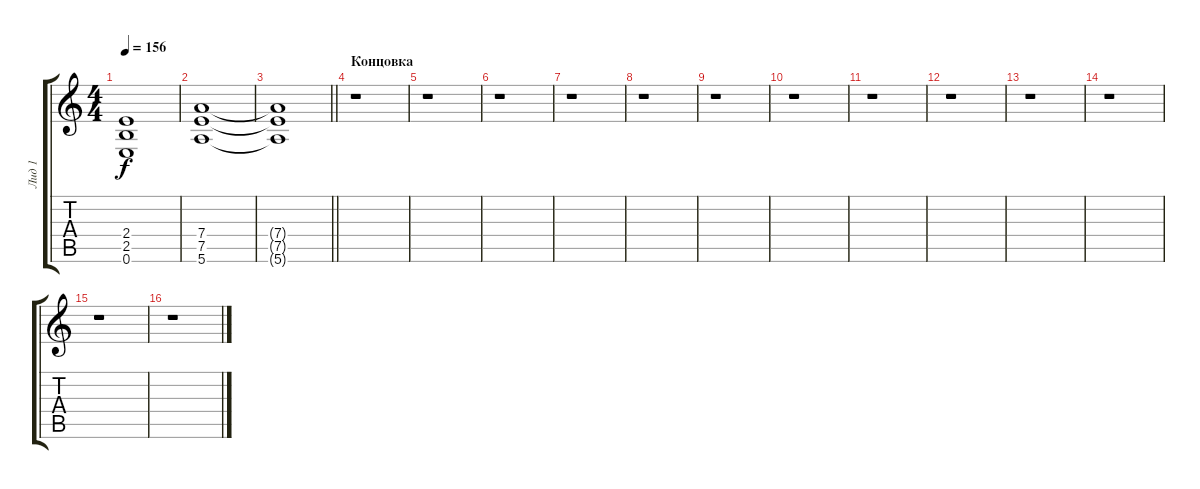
\track ("Лид 1" "Лид 1") {instrument distortionguitar}
\staff {score tabs}
\tuning (E4 B3 G3 D3 A2 E2) {hide}
\ts (4 4)
\tempo 156
\clef g2
\ks c
(2.4 2.5 0.6).1{dy f} |
(7.4 7.5 5.6).1 |
\barLineRight lightlight
(7.4{t} 7.5{t} 5.6{t}).1 |
\section ("" "Концовка")
r.1 |
r.1 |
r.1 |
r.1 |
r.1 |
r.1 |
r.1 |
r.1 |
r.1 |
r.1 |
r.1 |
r.1 |
r.1
